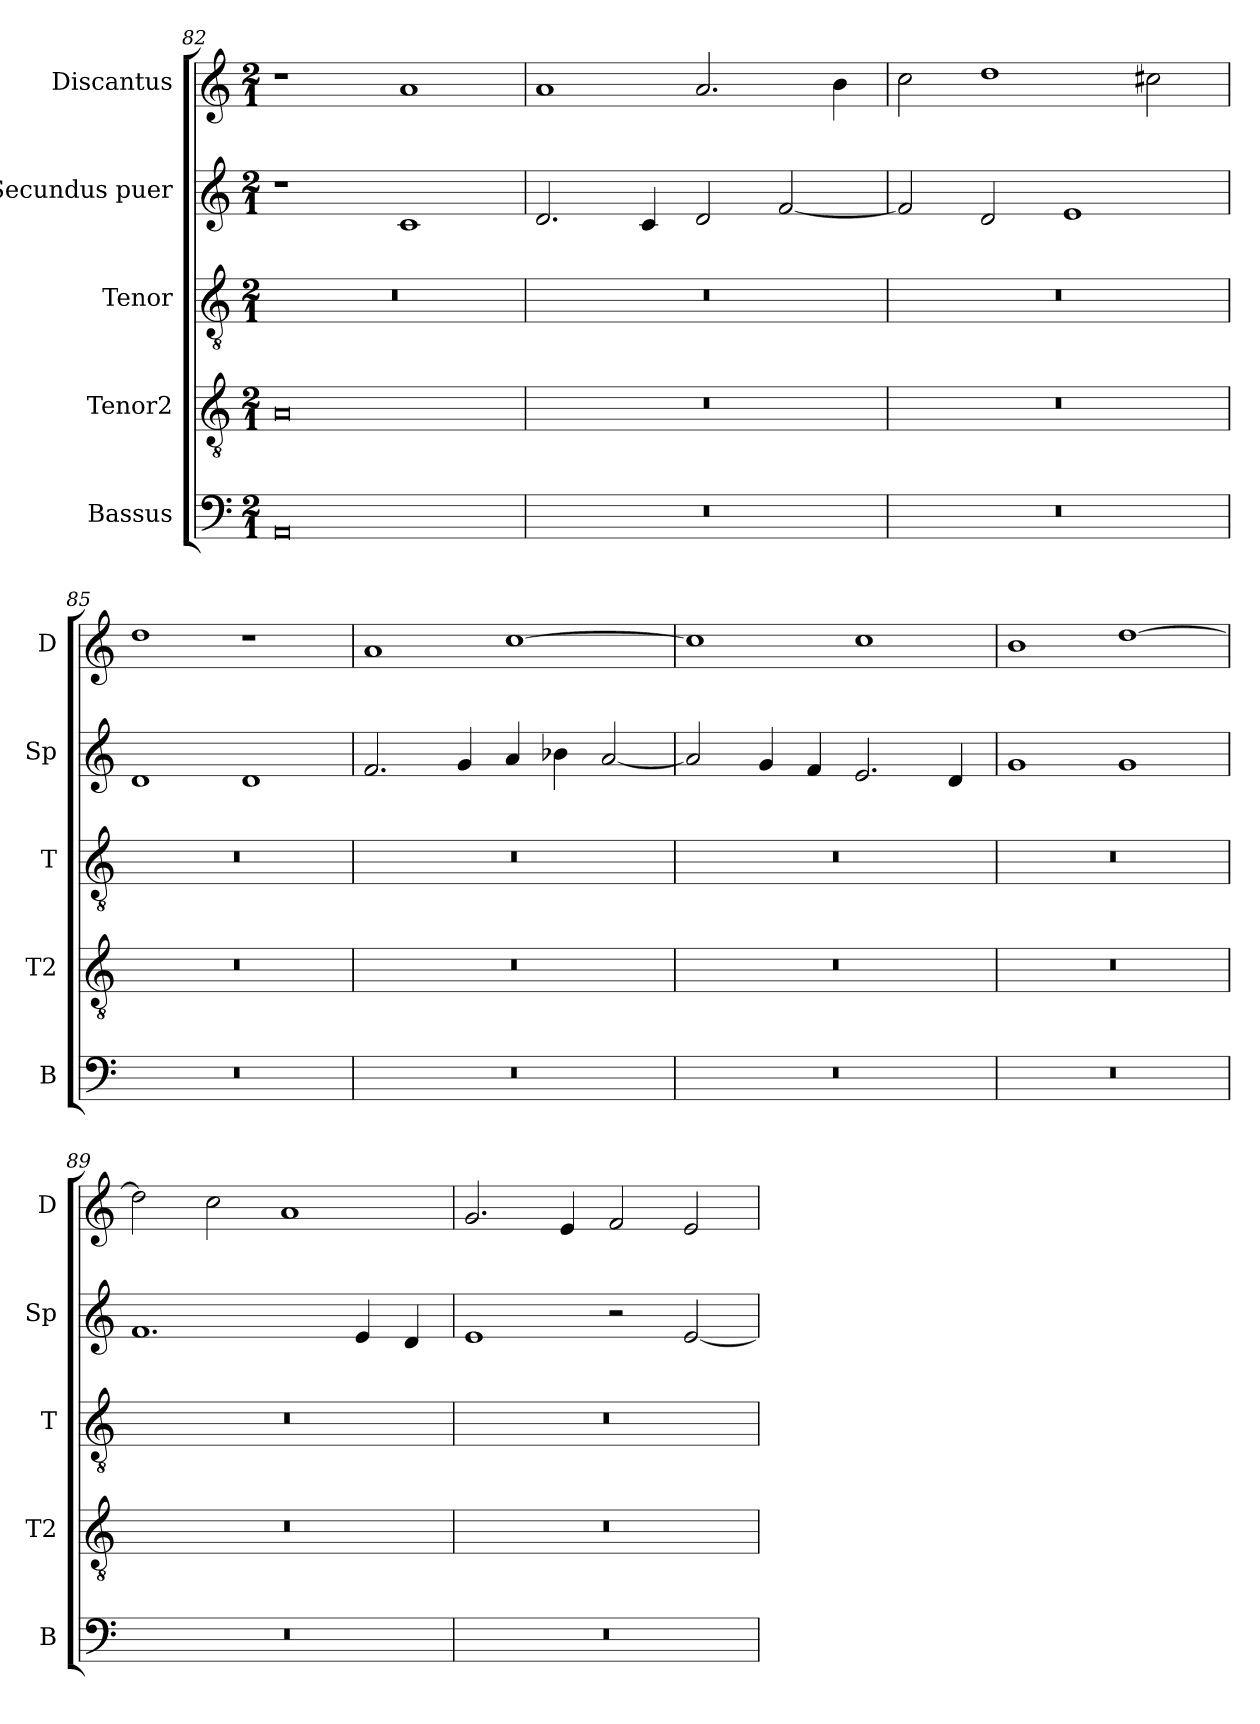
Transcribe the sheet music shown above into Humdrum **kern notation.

**kern	**kern	**kern	**kern	**kern
*part5	*part4	*part3	*part2	*part1
*staff5	*staff4	*staff3	*staff2	*staff1
*I"Bassus	*I"Tenor2	*I"Tenor	*I"Secundus puer	*I"Discantus
*I'B	*I'T2	*I'T	*I'Sp	*I'D
*clefF4	*clefGv2	*clefGv2	*clefG2	*clefG2
*k[]	*k[]	*k[]	*k[]	*k[]
*M2/1	*M2/1	*M2/1	*M2/1	*M2/1
=82	=82	=82	=82	=82
0AA	0A	0r	1r	1r
.	.	.	1c	1a
=83	=83	=83	=83	=83
0r	0r	0r	2.d/	1a
.	.	.	4c/	.
.	.	.	2d/	2.a/
.	.	.	[2f/	.
.	.	.	.	4b\
=84	=84	=84	=84	=84
0r	0r	0r	2f/]	2cc\
.	.	.	2d/	1dd
.	.	.	1e	.
.	.	.	.	2cc#X\
=85	=85	=85	=85	=85
0r	0r	0r	1d	1dd
.	.	.	1d	1r
=86	=86	=86	=86	=86
0r	0r	0r	2.f/	1a
.	.	.	4g/	.
.	.	.	4a/	[1cc
.	.	.	4b-X\	.
.	.	.	[2a/	.
=87	=87	=87	=87	=87
0r	0r	0r	2a/]	1cc]
.	.	.	4g/	.
.	.	.	4f/	.
.	.	.	2.e/	1cc
.	.	.	4d/	.
=88	=88	=88	=88	=88
0r	0r	0r	1g	1b
.	.	.	1g	[1dd
=89	=89	=89	=89	=89
0r	0r	0r	1.f	2dd\]
.	.	.	.	2cc\
.	.	.	.	1a
.	.	.	4e/	.
.	.	.	4d/	.
=90	=90	=90	=90	=90
0r	0r	0r	1e	2.g/
.	.	.	.	4e/
.	.	.	2r	2f/
.	.	.	[2e/	2e/
=	=	=	=	=
*-	*-	*-	*-	*-
